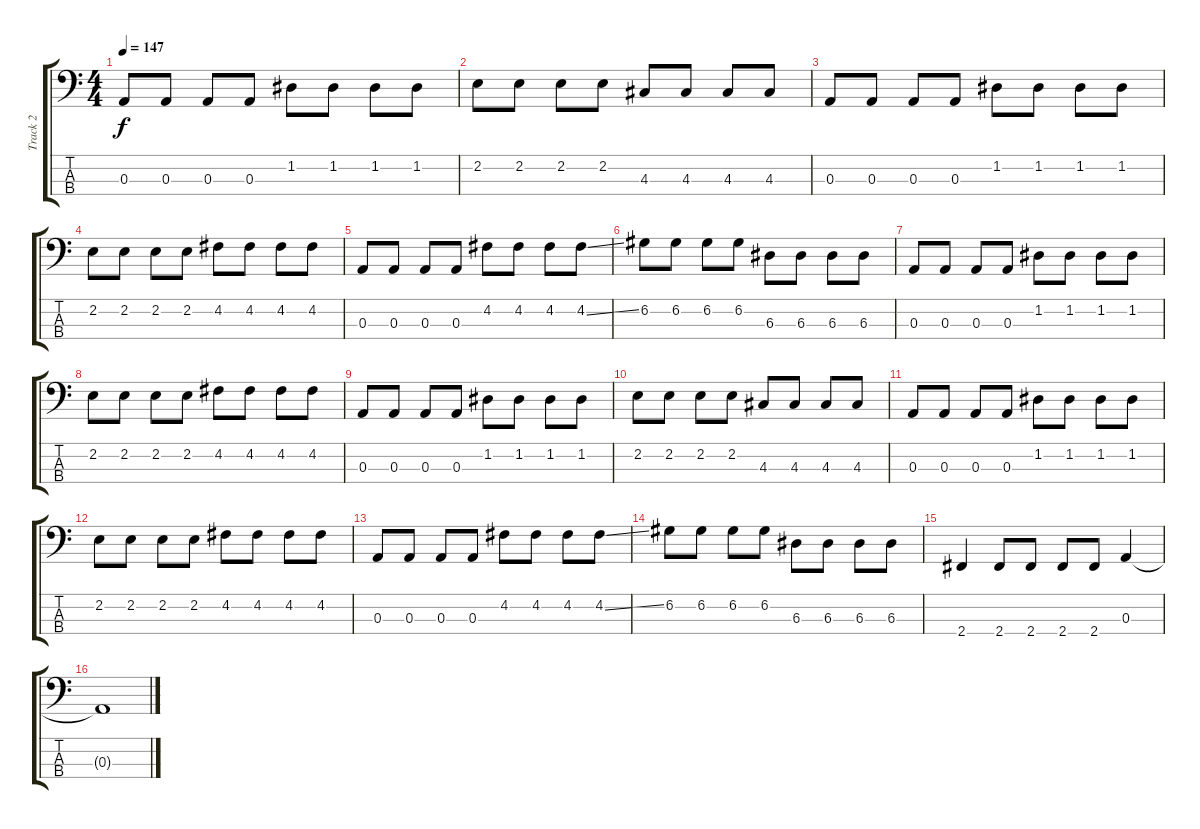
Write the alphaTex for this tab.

\track ("Track 2" "Track 2") {instrument electricbassfinger}
\staff {score tabs}
\tuning (G2 D2 A1 E1) {hide}
\ts (4 4)
\tempo 147
\clef f4
\ks c
0.3.8{dy f} 0.3.8 0.3.8 0.3.8 1.2.8 1.2.8 1.2.8 1.2.8 |
2.2.8 2.2.8 2.2.8 2.2.8 4.3.8 4.3.8 4.3.8 4.3.8 |
0.3.8 0.3.8 0.3.8 0.3.8 1.2.8 1.2.8 1.2.8 1.2.8 |
2.2.8 2.2.8 2.2.8 2.2.8 4.2.8 4.2.8 4.2.8 4.2.8 |
0.3.8 0.3.8 0.3.8 0.3.8 4.2.8 4.2.8 4.2.8 4.2{ss}.8 |
6.2.8 6.2.8 6.2.8 6.2.8 6.3.8 6.3.8 6.3.8 6.3.8 |
0.3.8 0.3.8 0.3.8 0.3.8 1.2.8 1.2.8 1.2.8 1.2.8 |
2.2.8 2.2.8 2.2.8 2.2.8 4.2.8 4.2.8 4.2.8 4.2.8 |
0.3.8 0.3.8 0.3.8 0.3.8 1.2.8 1.2.8 1.2.8 1.2.8 |
2.2.8 2.2.8 2.2.8 2.2.8 4.3.8 4.3.8 4.3.8 4.3.8 |
0.3.8 0.3.8 0.3.8 0.3.8 1.2.8 1.2.8 1.2.8 1.2.8 |
2.2.8 2.2.8 2.2.8 2.2.8 4.2.8 4.2.8 4.2.8 4.2.8 |
0.3.8 0.3.8 0.3.8 0.3.8 4.2.8 4.2.8 4.2.8 4.2{ss}.8 |
6.2.8 6.2.8 6.2.8 6.2.8 6.3.8 6.3.8 6.3.8 6.3.8 |
2.4.4 2.4.8 2.4.8 2.4.8 2.4.8 0.3.4 |
0.3{t}.1
